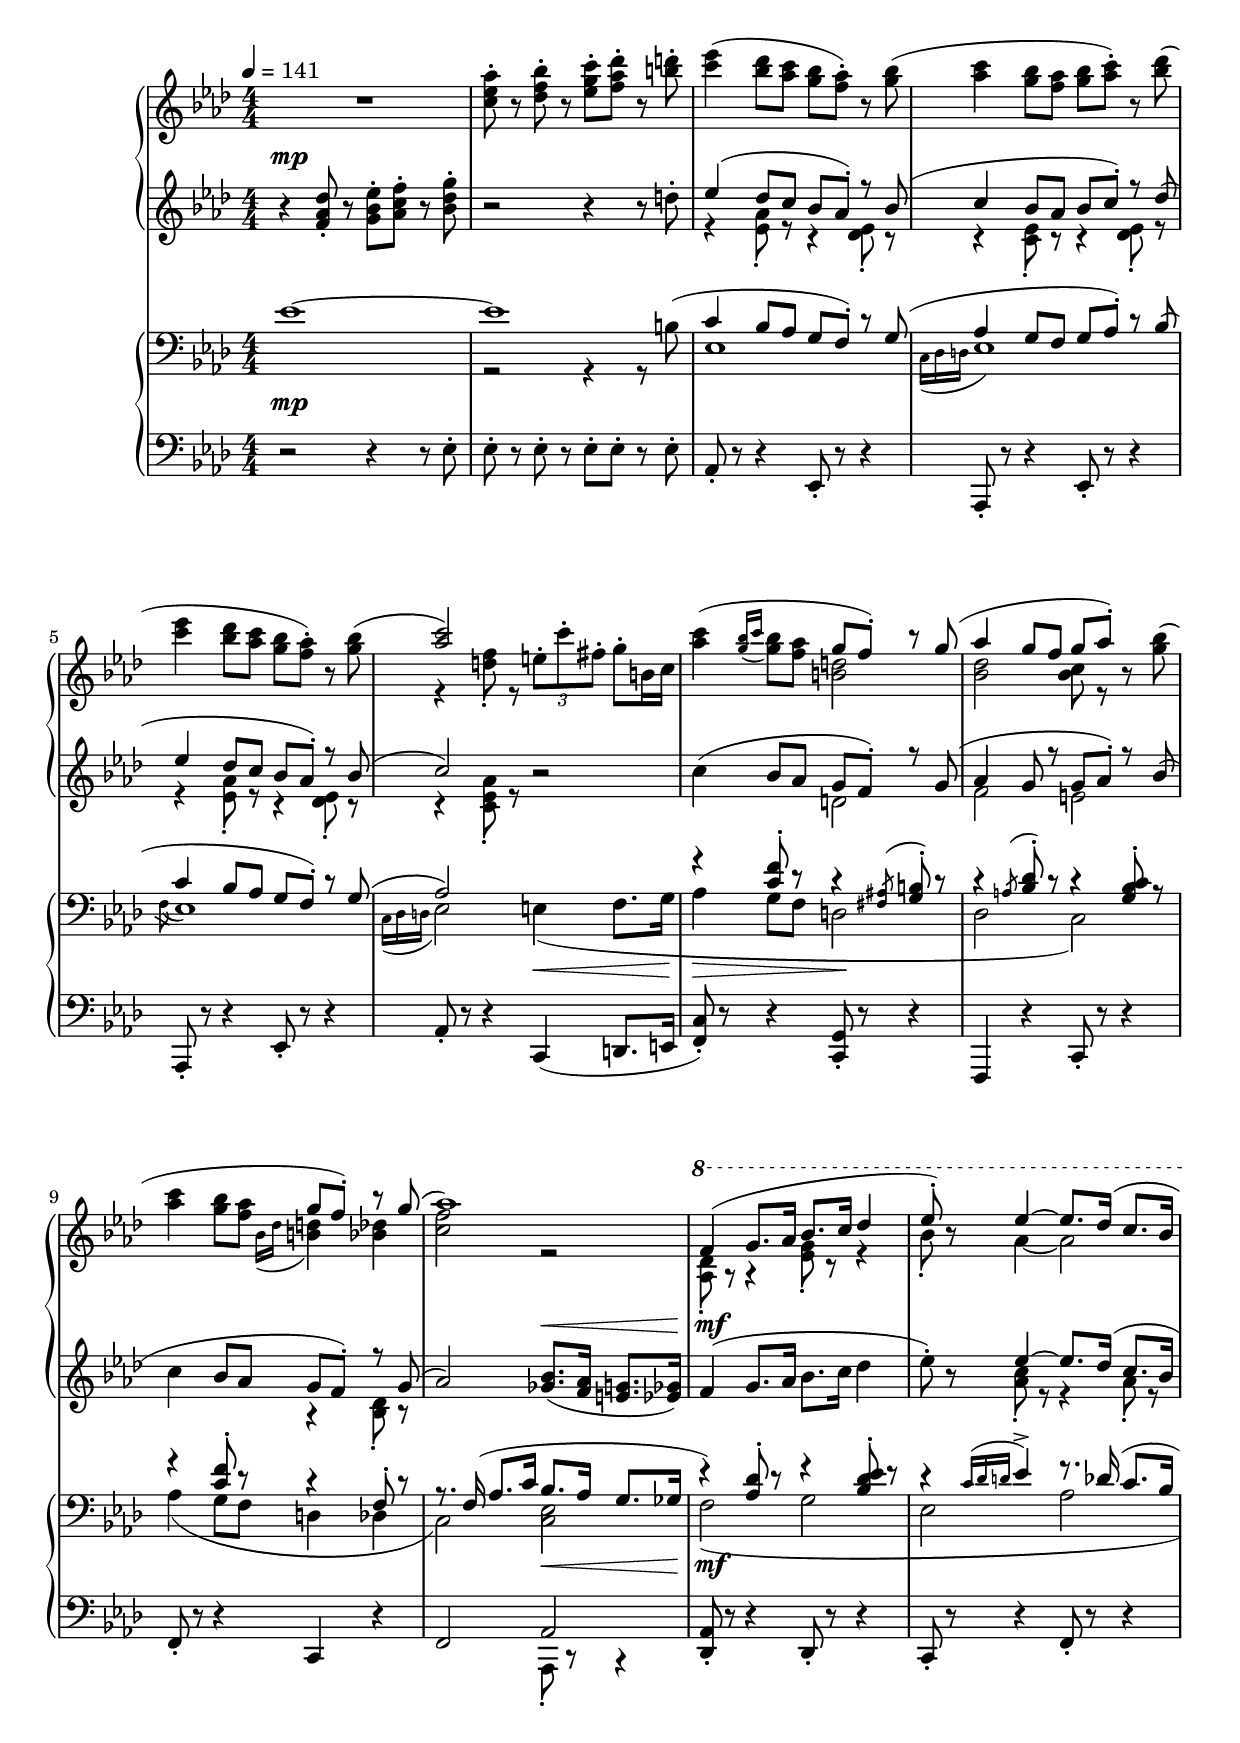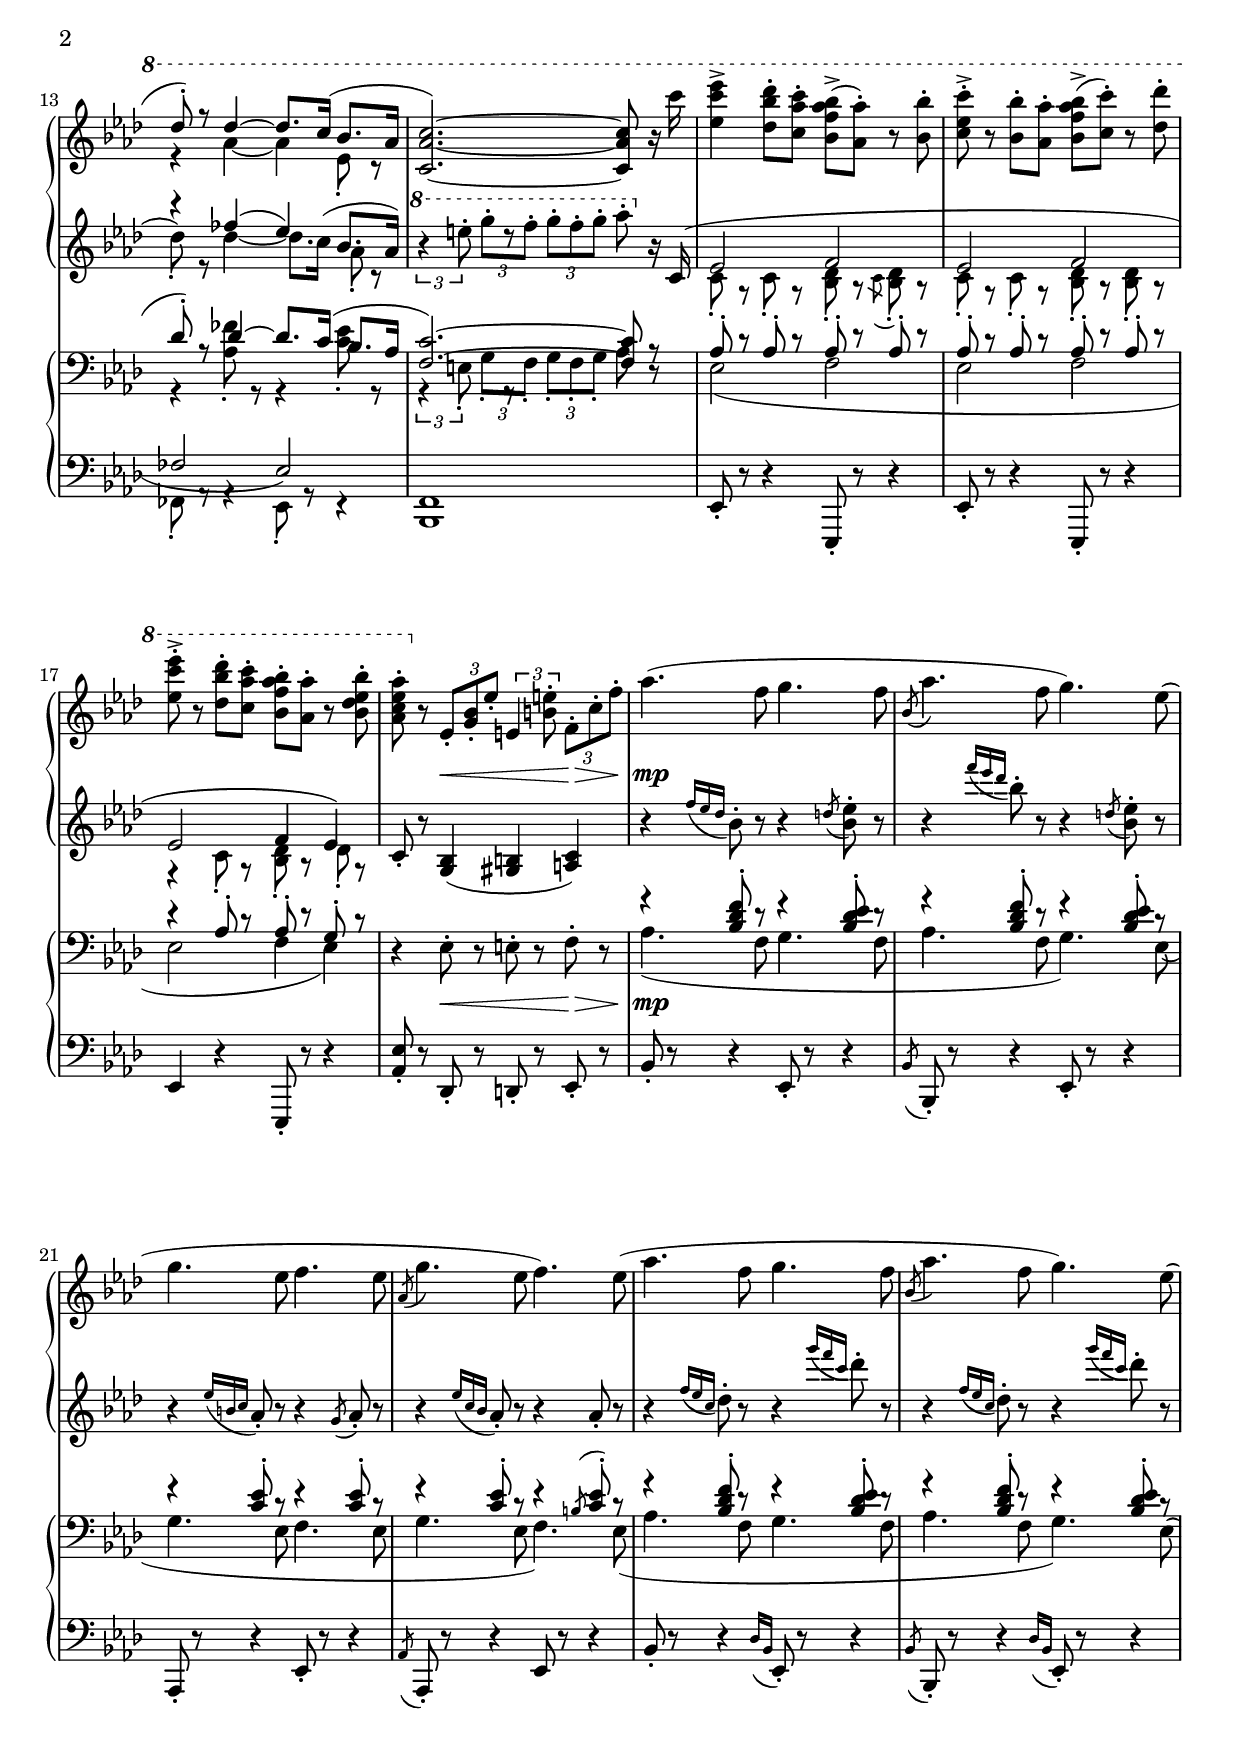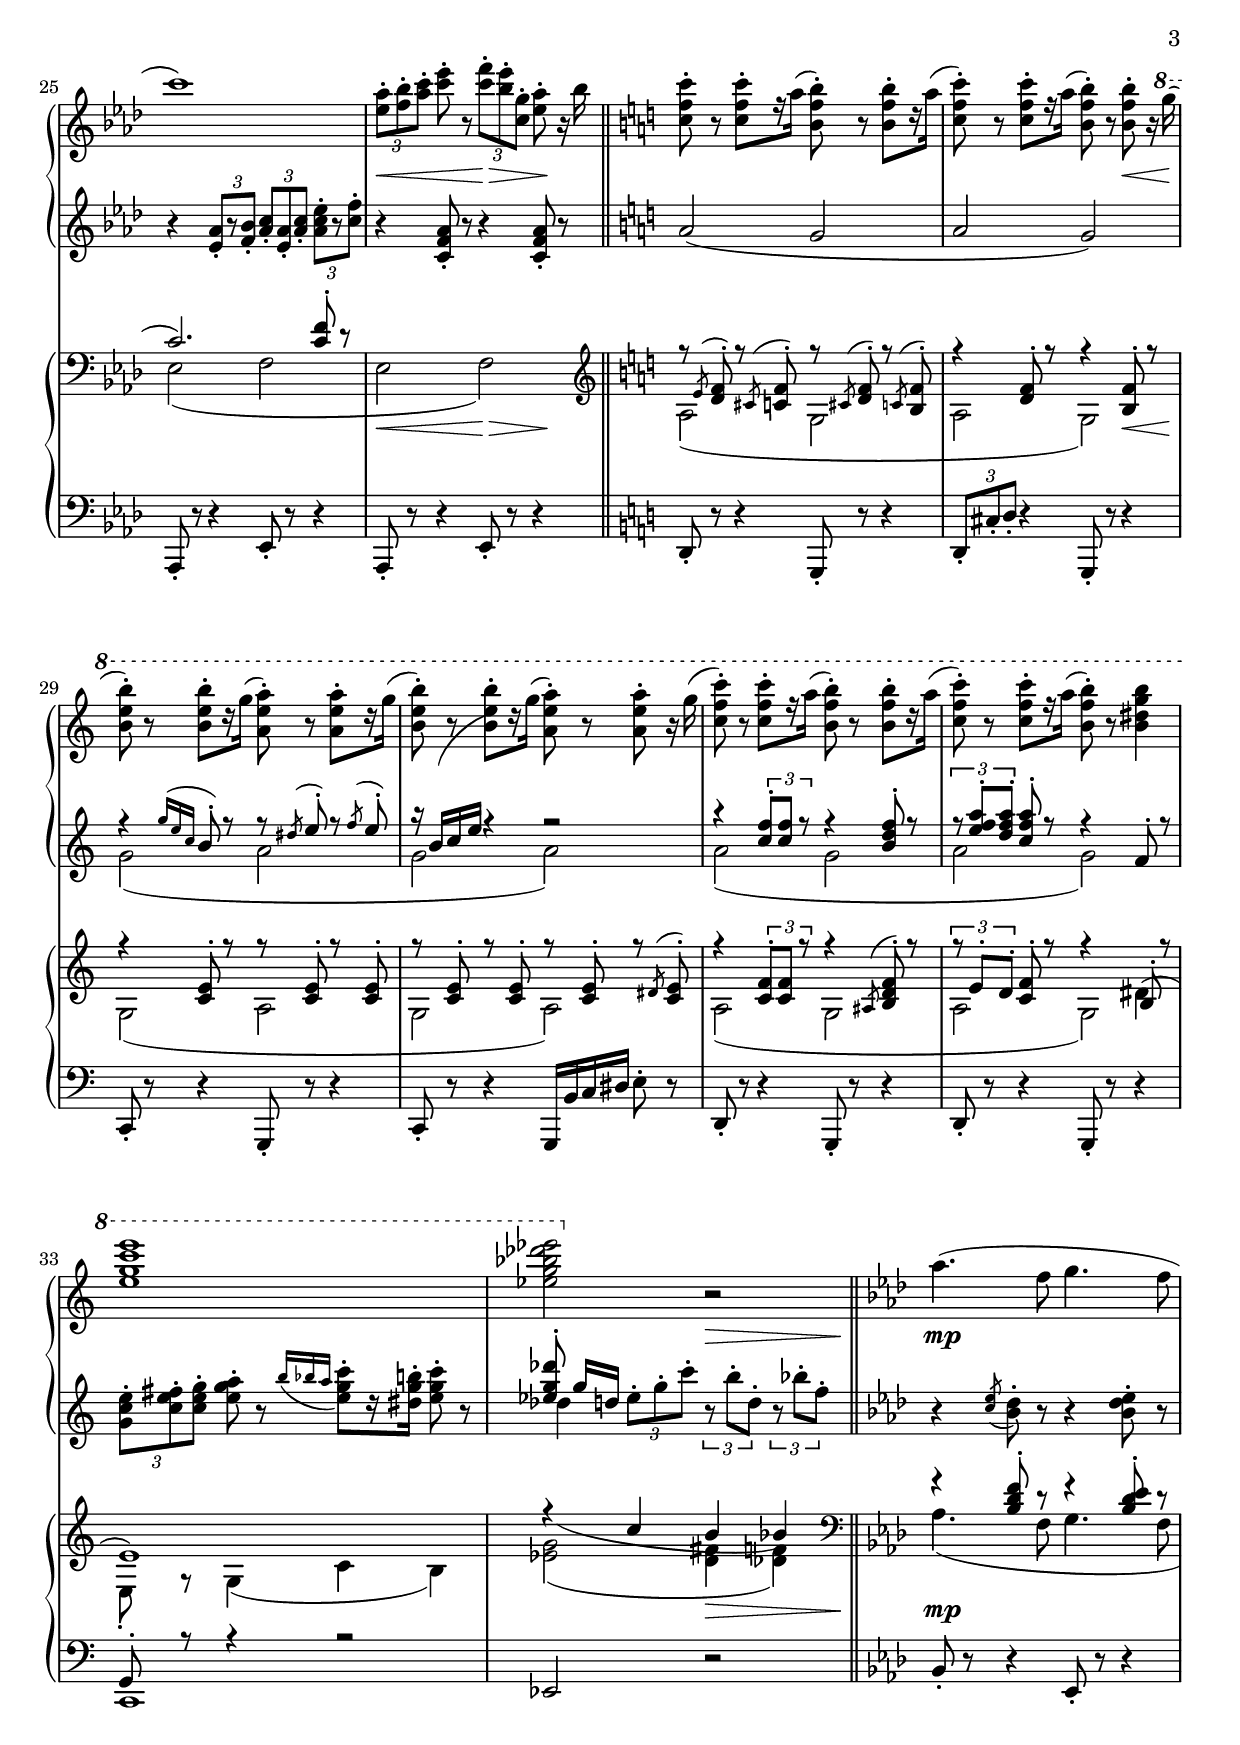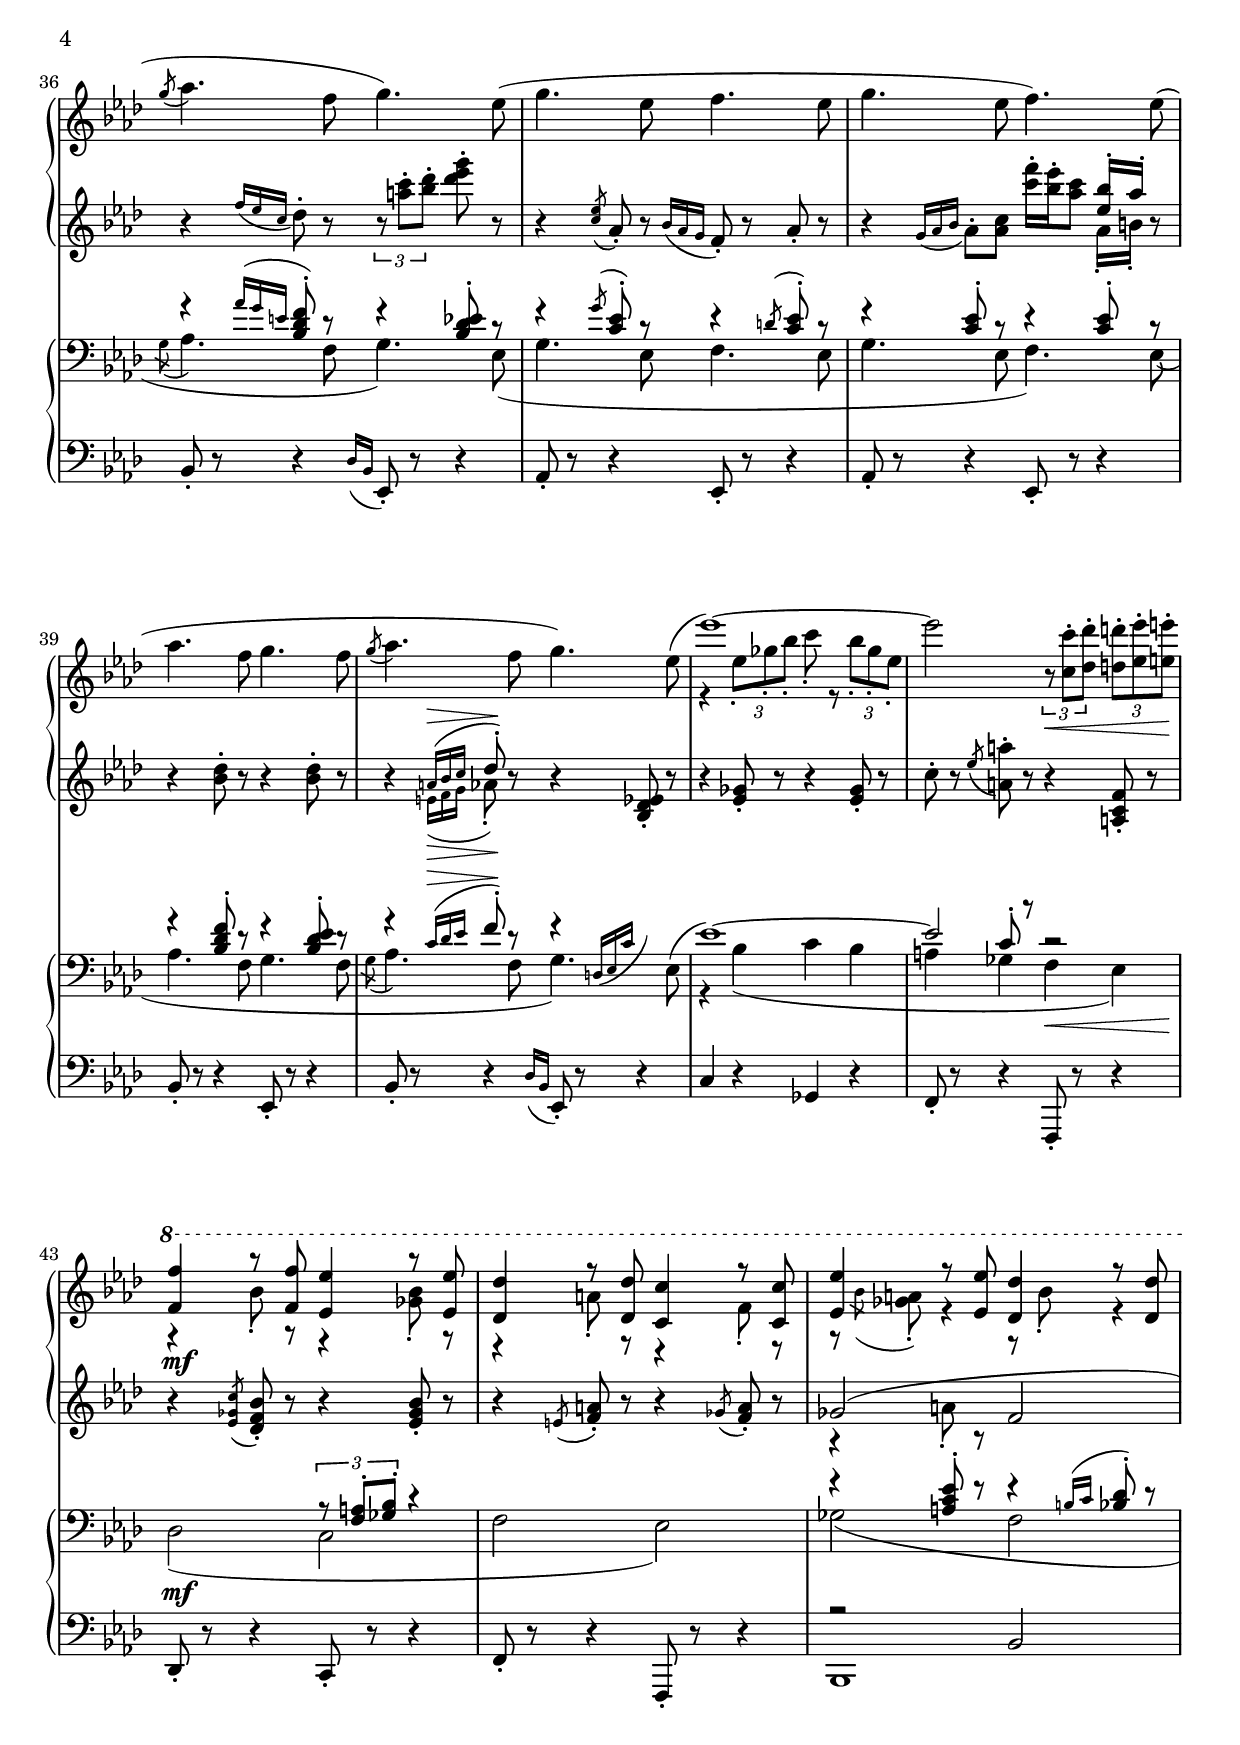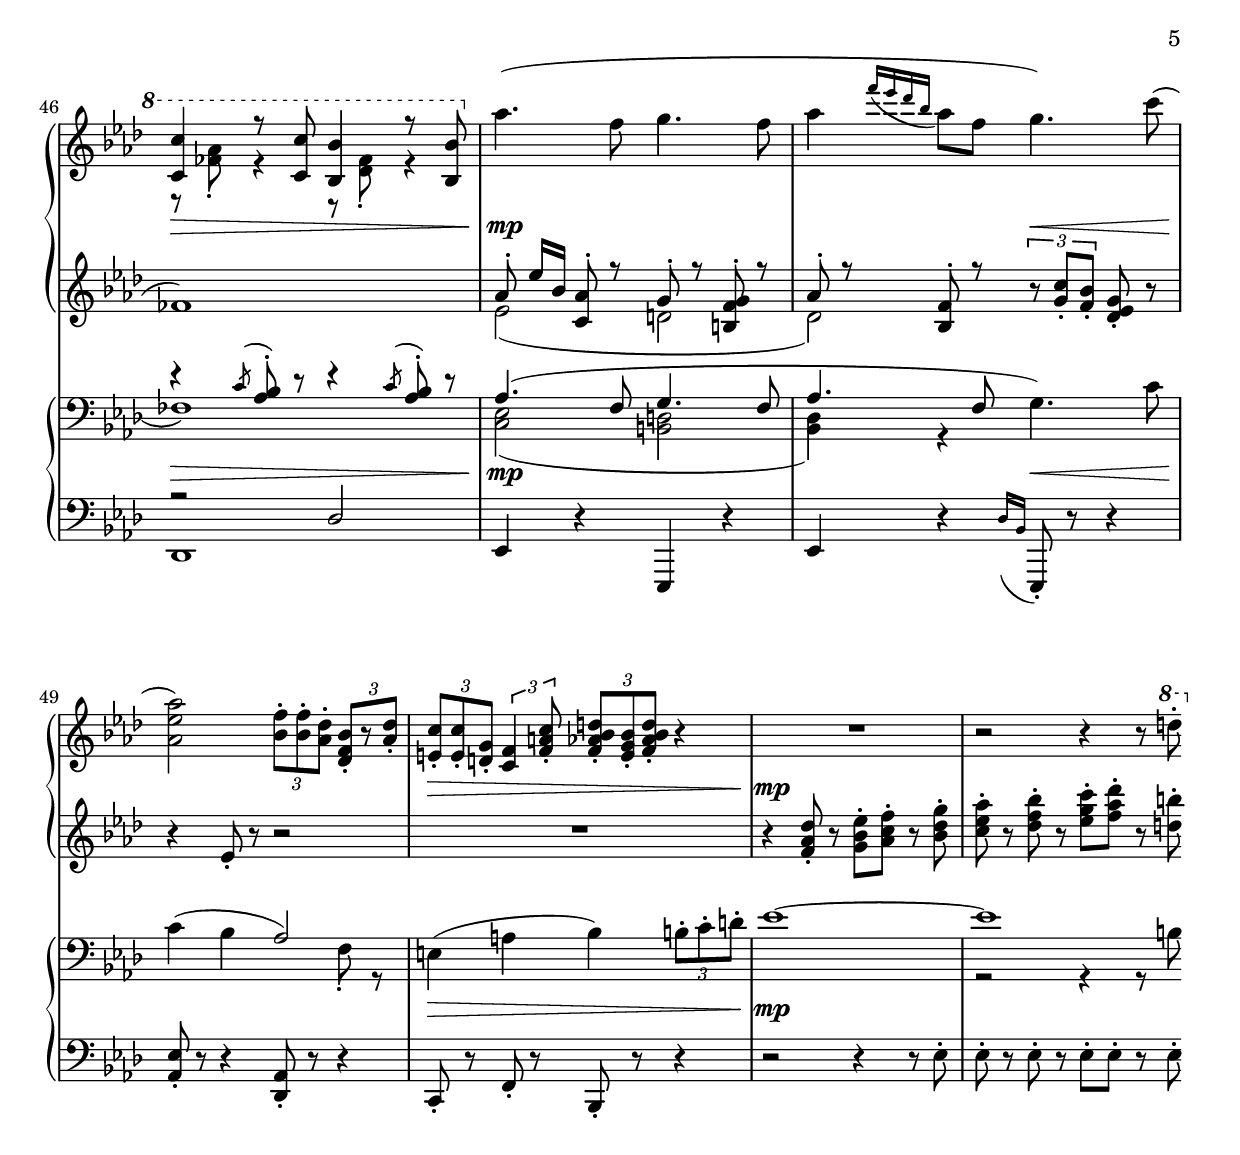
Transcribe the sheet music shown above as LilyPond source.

\version "2.19.57"

\include "stylesheet.ily"

cll = \change Staff = "ll"
clr = \change Staff = "lr"
crl = \change Staff = "rl"
crr = \change Staff = "rr"

%{\header {
  title = "二人でお茶を"
  subtitle = \markup { \center-column { \normal-text \italic "from Kemono Friends episode 12" \bold \italic "Faithful copy for 4 hands" } }
  composer = "Original by Vincent Youmans"
  revision = "Revision 1"
  date = "2017/4/14"
}%}

\paper {
  %page-count = 8
  %system-count = 26
  %max-systems-per-page = 3
}

global = {
  \key aes \major
  \time 4/4
  \tempo 4 = 141

  s1*26
  \bar "||"

  s1*8
  \bar "||"

  s1*42
  \bar "|."
}

rr = << \global \relative c'' {
  %\set Score.skipTypesetting = ##t
  R1 | <c ees aes>8-. r <des f bes>8-. r <ees g c>-. <f aes des>-. r <b d>-. |

  <c ees>4( <bes des>8 <aes c> <g bes> <f aes>-.) r <g bes>( |
  <aes c>4 <g bes>8 <f aes> <g bes> <aes c>-.) r <bes des>( |
  <c ees>4 <bes des>8 <aes c> <g bes> <f aes>-.) r <g bes>( |
  << { \voiceOne <aes c>2)  } \new Voice { \voiceTwo r4 <d, f>8-. r } >> \oneVoice \tuplet 3/2 { e8-. c'-. fis,-. } g-. b,16 c |

  << {
    <aes' c>4( \acciaccatura { <g bes>16 c } <g bes>8 <f aes> \voiceOne g f-.) r g( |
    aes4 g8 f g aes-.) \oneVoice r <g bes>( |
    <aes c>4 <g bes>8 <f aes> \voiceOne g f-.) r g( |
    aes1) |
     } \new Voice {
    \voiceTwo s2 <b, d> | <bes des> <bes c>8 r s4 | s2 \acciaccatura { bes16 des } <b d>4 <bes des> | <c f>2 r2 |
  } >> \oneVoice

  << { \voiceOne \ottava 1 f4( g8. aes16 bes8. c16 des4 |
       ees8-.) \oneVoice r \voiceOne ees4 ~ ees8. des16( c8. bes16 |
       des8-.) r des4 ~ des8. c16( bes8. aes16 |
     } \new Voice {
       \voiceTwo <aes, des>8-. r r4 <ees' g>8-. r r4 | bes'8-. s aes4 ~ aes2 |
       r4 aes ~ aes ees8-. r |
  } >> \oneVoice
  <c aes' c>2.) ~ q8 r16 c''


  <ees, c' ees>4-> <des bes' des>8-. <c aes' c>-. <bes f' aes bes>->( <aes aes'>-.) r <bes bes'>-. |
  <c ees c'>8->-. r <bes bes'>-. <aes aes'>-. <bes f' aes bes>->( <c c'>-.) r <des des'>-. |
  <ees c' ees>8->-. r <des bes' des>-. <c aes' c>-. <bes f' aes bes>-. <aes aes'>-. r <bes des ees bes'>-. |
  <aes c ees aes>8-. \ottava 0 r \tuplet 3/2 { ees,8-. <g bes>-. ees'-. } \tuplet 3/2 { e,4 <b' e>8-. } \tuplet 3/2 { f8-. c'-. f-. }

  aes4.( f8 g4. f8 | \acciaccatura bes,8 aes'4. f8 g4.) ees8( | g4. ees8 f4. ees8 | \acciaccatura aes,8 g'4. ees8 f4.) ees8( |

  aes4. f8 g4. f8 | \acciaccatura bes,8 aes'4. f8 g4.) ees8( |
  c'1) | \tuplet 3/2 { <ees, aes>8-. <f bes>-. <aes c>-. } <c ees>8-. r \tuplet 3/2 { <c f>8-. <bes ees>-. <c, g'>-. } <ees aes>8-. r16 bes' |

  \key c \major
  <c, f c'>8-. r q-.[ r16 a']( <b, f' b>8-.) r q-.[ r16 a']( |
  <c, f c'>8-.) r q-.[ r16 a']( <b, f' b>8-.) r q-. r16 \ottava 1 g''( |
  <b, e b'>8-.) r q-.[ r16 g']( <a, e' a>8-.) r q-.[ r16 g']( |
  <b, e b'>8-.) r q-.[ r16 g']( <a, e' a>8-.) r q-. r16 g'( |

  <c, f c'>8-.) r q-.[ r16 a']( <b, f' b>8-.) r q-.[ r16 a']( |
  <c, f c'>8-.) r q-.[ r16 a']( <b, f' b>8-.) r <b dis g b>4
  <e g c e>1 | <ees g bes des ees>2 \ottava 0 r2 |

  \key aes \major
  aes,4.( f8 g4. f8 \acciaccatura g | aes4. f8 g4.) ees8( |
  g4. ees8 f4. ees8 | g4. ees8 f4.) ees8( |

  aes4. f8 g4. f8 \acciaccatura g | aes4. f8 g4.) ees8( |
  << { \voiceOne ees'1) ~ | \oneVoice ees2 } \new Voice {
    \voiceTwo r4 \tuplet 3/2 { ees,8-. ges-. bes-. } c8-. r \tuplet 3/2 { bes8-. ges-. ees-. } |
  } >>
  \tuplet 3/2 { r8 <c c'>-. <des des'>-. } \tuplet 3/2 { <d d'>-. <ees ees'>-. <e e'>-. } |

  %\set Score.skipTypesetting = ##f
  \ottava 1
  << {
    \voiceOne
    <f f'>4 r8 q <ees ees'>4 r8 q | <des des'>4 r8 q <c c'>4 r8 q |
    <ees ees'>4 r8 q <des des'>4 r8 q | <c c'>4 r8 q <bes bes'>4 r8 q |
     } \new Voice {
    \voiceTwo
    r4 bes'8-. r r4 <ges bes>8-. r | r4 a8-. r r4 f8-. r |
    r8 \acciaccatura bes <ges a>-. r4 r8 bes8-. r4 | r8 <fes aes>-. r4 r8 <des fes>-. r4 |
  } >>
  \ottava 0 \oneVoice

  aes'4.( f8 g4. f8 | aes4 \acciaccatura { f'16 ees des bes } aes8 f g4.) c8( |
  <aes, ees' aes>2) \tuplet 3/2 { <bes f'>8-. q-. <aes des>-. } \tuplet 3/2 { <des, f bes>-.[ r <aes' des>-.] } |
  \tuplet 3/2 { <e c'>-. q-. <d g>-. } \tuplet 3/2 { <c f>4 <f a c>8-. } \tuplet 3/2 { <f aes bes d>8-. <e g bes>-. <f aes bes d>-. } r4 |

  R1 | r2 r4 r8 \ottava 1 d''8-. |
  \set Score.skipTypesetting = ##t

  \ottava 2
  ees'''4( <bes des>8 <aes c> <g bes> <f aes>-.) r <g bes>( |
  <aes c>4 <g bes>8 <f aes> <g bes> <aes c>-.) r <bes des>( |
  <c ees>4 <bes des>8 <aes c> <g bes> <f aes>-.) r <g bes>( |
  <c, c'>4) r e8. aes16 g8-. a,16[ b] |

  <c aes' c>4( \acciaccatura { bes'16 c } <g bes>8 <f aes> <d g> f-.) r g( |
  aes4 g8 f g aes8-.) \ottava 1 r <g, bes>( |
  <aes c>4 <g bes>8 <f aes> g f des g |
  f4) \ottava 0 r r2 |

  << { \voiceOne r4 \ottava 1 g8.( aes16 bes8. c16 des4 |
          <bes ees>8-.) \oneVoice r \voiceOne ees4 r8. des16( c8. bes16 |
        } \new Voice { \voiceTwo r2 <ees, g>8-. s s4 | s aes4 r4 aes8-. r } >> \oneVoice
  des8-.) r des4 ~ des8. c16( <ees, bes'>8. aes16
  <c, c'>2.->) r8. c''16 ~ |

  <ees, aes c ees>4-> <des bes' des>8-. <c aes' c>-. <bes g' bes>->( <aes f' aes>-.) r <bes bes'>-. |
  <c ees aes c>4-> <bes bes'>8-. <aes aes'>-. <bes des f bes>->( <c c'>-.) r <des des'>-. |
  <ees aes c ees>4-> <des bes' des>8-. <c aes' c>-. <bes g' bes>-. <aes aes'>-. r <bes des ees bes'>-. |
  <aes c ees aes>4 r r \tuplet 3/2 { r8 <ees ees'>-. <e e'>-. }

  \ottava 1
  f'4. f8 ees4. ees8 | des4. des8 c4. c8 |
  ees4. ees8 des4. des8  | c4. c8 bes4. bes8 | \ottava 0

  aes4.( f8 g4. f16 g | aes4. f8 g4.) c8 |
  <aes c ees>8 r r4 r2 | \tuplet 3/2 { r4 \ottava 1 ees'8-. } \tuplet 3/2 { <ees, g ees'>8-.-> <d d'>-. <ees ees'>-. } <aes c ees aes>->\arpeggio \ottava 0 r r4

} >>

rl = << \global \relative c' {
  r4 <f aes des>8-. r <g bes ees>-. <aes c f>-. r <bes des g>-. | r2 r4 r8 d-. |

  << {
    \voiceOne ees4( des8 c bes aes-.) r bes( | c4 bes8 aes bes c-.) r des(
    ees4 des8 c bes aes-.) r bes( | c2)
     } \new Voice {
    \voiceTwo r4 <ees, aes>8-. r r4 <des ees>8-. r | r4 <c ees>8-. r r4 <des ees>8-. r |
    r4 <ees aes>8-. r r4 <des ees>8-. r | r4 <c ees aes>8-. r
  } >> \oneVoice r2 |
  << {
    c'4^( bes8 aes \voiceOne g f-.) r g( | aes4 g8 r g aes-.) r bes( | \oneVoice c4 bes8 aes \voiceOne g f-.) r g( | \oneVoice aes2)
     } \new Voice {
    \voiceTwo s2 d,2 | f e | s2 r4 <bes des>8-. r |
  } >> \oneVoice
  <ges' bes>8.( <f aes>16 <e g>8. <ees ges>16) |

  << { f4( g8. aes16 bes8. c16 des4 | ees8-.) r \voiceOne ees4 ~ ees8. des16( c8. bes16 |
       \voiceTwo des8-.) r des4 ~ des8. c16^( \voiceOne bes8. aes16)
       \oneVoice \ottava 1 \tuplet 3/2 { r4 e''8-. } \tuplet 3/2 { g8-.[ r f-.] } \tuplet 3/2 { g-. f-. g-. } \oneVoice aes8-. \ottava 0 r16 c,,,^(
     } \new Voice {
       s1 | s4 \voiceTwo <aes' c>8-. r r4 aes8-. r | \voiceOne r4 fes'( ees) \voiceTwo aes,8-. r |
  } >>

  << {
    \voiceOne ees2( f | ees f | ees f4 ees) |
     } \new Voice {
    \voiceTwo c8-. r c-. r <bes des>8-. r \acciaccatura c q8-. r |
    c8-. r c-. r <bes des>8-. r q-. r | r4 c8-. r <bes des>8-. r des8-. r |
  } >> \oneVoice
  c8-. r <g bes>4 ( <gis b> <a c>) |

  r4 \acciaccatura { f''16 ees des } bes8-. r r4 \acciaccatura d8 <bes ees>8-. r |
  r4 \acciaccatura { f''16 ees des } bes8-. r r4 \acciaccatura d,8 <bes ees>8-. r |
  r4 \acciaccatura { ees16 b c } aes8-. r r4 \acciaccatura g8 aes-. r |
  r4 \acciaccatura { ees'16 c bes } aes8-. r r4 aes8-. r |

  r4 \acciaccatura { f'16 ees c } des8-. r r4 \acciaccatura { g'16 f c } des8-. r |
  r4 \acciaccatura { f,16 ees c } des8-. r r4 \acciaccatura { g'16 f c } des8-. r |
  r4 \tuplet 3/2 { <ees,, aes>8-.[ r <f bes>-.] } \tuplet 3/2 { <aes c>-. <ees aes>-. <aes c>-. } \tuplet 3/2 { <aes c ees>-.[ r <c f>-.] } |
  r4 <c, f aes>8-. r r4 q8-. r |

  \key c \major
  a'2( g | a g) |
  << { \voiceTwo g( a | g a) } \new Voice {
    \voiceOne r4 \acciaccatura { g'16 e c } b8-. r r \acciaccatura dis e-. r \acciaccatura f e-. |
    r16 b( c e \crr \hideNotes \once \override NoteColumn.ignore-collision = ##t b'8) \unHideNotes
  } \new Voice { s1 | s4 \voiceOne r4 r2 } >>

  << { \voiceTwo a,2( g | a g) } \new Voice {
    \voiceOne r4 \tuplet 3/2 { <c f>8-. q r } r4 <b d f>8-. r |
    \tuplet 3/2 { r <e f a>-. <d f a>-. } <c f a>-. r r4 f,8-. r
  } >> \oneVoice
  \tuplet 3/2 { <g c e>8-. <c e fis>-. <c e g>-. } <e g a>8-. r \acciaccatura { b'16 bes a } <e g c>8-.[ r16 <dis g b>-.] <e g c>8-.) r |
  << {
    \voiceOne <ees g des'>8-. g16[ d] \oneVoice \tuplet 3/2 { ees8-. g-. c-. } \tuplet 3/2 { r b-. d,-. } \tuplet 3/2 { r bes'-. f-. }
     } \new Voice {
    \voiceTwo des4( \clr \voiceOne c b bes)
  } >>

  \key aes \major
  r4 \acciaccatura <c ees>8 <bes des>-. r r4 <bes des ees>8-. r |
  r4 \acciaccatura { f'16 ees c } des8-. r \tuplet 3/2 { r8 <a' c>-. <bes des>-. } <des ees g>8-. r |
  r4 \acciaccatura <c, ees>8 aes-. r \acciaccatura { bes16 aes g } f8-. r aes-. r |
  r4 \acciaccatura { g16 aes bes } aes8-. <aes c> <c' f>16-. <bes ees>-. <aes c>8 << { <ees bes'>16-.[ aes-.] } \\ { aes,16-.[ b-.] } >> r8 |

  r4 <bes des>8-. r r4 <bes des>8-. r |
  r4 << { \acciaccatura { a16^\> bes c } des8-.\! } \\ { \acciaccatura { e,16_\> f g } aes8-.\! } >> r r4 \clr \acciaccatura { d,,16 ees c' } \crl <bes des ees>8-. r |
  r4 <ees ges>8-. r r4 q8-. r | c'8-. r \acciaccatura ees <a, a'>-. r r4 <a, c f>8-. r |

  r4 \acciaccatura <ees' ges c>8 <des f bes>-. r r4 <ees ges bes>8-. r |
  r4 \acciaccatura e8 <f a>-. r r4 \acciaccatura ges8 <f a>-. r |
  << { \voiceOne ges2( \oneVoice f | fes1) } \new Voice { \voiceTwo r4 a8-. r } >>

  << { aes8-. ees'16[ bes] <c, aes'>8-. r g'-. r <b, f' g>-. r | aes'8-. r <bes, f'>-. r } \\ { ees2( d | des) } >> \tuplet 3/2 { r8 <g c>-. <f bes>-. } <des ees g>-. r |
  r4 ees8-. r r2 | R1 |

  r4 <f aes des>8-. r <g bes ees>-. <aes c f>-. r <bes des g>-. |
  <c ees aes>8-. r <des f bes>-. r <ees g c>-. <f aes des>-. r <d b'>-. |

  \ottava 1
  <c ees>4( des8 c bes aes-.) r bes( | c4 bes8 aes bes c-.) r des( |
  ees4 des8 c bes aes-.) r bes |
  \tuplet 3/2 { c,8( des d } f-.) r e8. aes16 g8-. a,16[ b] |

  c4( bes'8 aes <b, g'> f'-.) r g( |
  <des aes'>4 g8 f <c g'> aes'-.) \ottava 0 r4 |
  r4 <c,, f>8-. r \acciaccatura { bes'16 des } <g, b d>8( f <des f> g |
  <f aes>4) r <ges bes>8.( <f aes>16 <e g>8. <ees ges>16 |

  <des f>4) \tuplet 3/2 { <aes des f aes>8-. <des f aes>4 }
  << { \voiceOne \shape #'((0 . -2) (-1 . 2) (0 . 0) (0 . 0)) Slur bes'8.( \crr \voiceTwo c16 des4 |
       ees8-.) \crl s
     } \new Voice {
       \voiceTwo r4 \oneVoice \tuplet 3/2 { <des, ees>8-. <des g>-. <f g bes>-. } r4
  } >>
  \oneVoice <aes c ees>4 << { \voiceOne r8. des16( c8. bes16 } \new Voice { \voiceTwo r4 <ees, aes>8-. r } >> \oneVoice
  des'8-.) r << { \voiceTwo des4 ~ des8. c16( bes8. aes16) } \new Voice { \voiceOne fes'4 ees r } >> \oneVoice
  \tuplet 3/2 { r4 \ottava 1 e'8( } \tuplet 3/2 { f8 g f } \tuplet 3/2 { g f g } aes8-.) \ottava 0 r16 c,,,( |

  ees16) f ees f ees8-. ees16[ g] f g f g f g f8-. | \acciaccatura bes, <aes c>8-.-> r q-. r << { f'2-> } \\ { \cll \acciaccatura { \oneVoice ees,,,8 } \crl \voiceTwo <aes'' c>8-.-> r <aes c>-. r } >> |
  ees'16 f ees f ees f ees e f g f e <des ees>8-. r |
  c4 \tuplet 3/2 { ees8-. <g bes>-. ees'-. } \tuplet 3/2 { e,8-. <gis b>-. e'-. } f,8-. r |

  f'4. f8 ees4. ees8 |
  << {
    r4 a8-. r r4 f8-. r | \voiceTwo r4 a,8-. r r4 bes8-. r \voiceOne | r8 <fes' aes>-. r4 r8 <des fes>-. r4 |
     } \\ {
    des4. des8 c4. c8 | \voiceOne ees4. ees8 des4. des8 \voiceTwo | c4. c8 bes4. bes8 |
  } >>

  << { aes8 ees'16[( bes] c8-.) r } \\ { ees,2 } >> d4 <b d f>8-. r | <des aes'>4 \acciaccatura { f''16 ees des bes } <bes,, des f>8-. r \tuplet 3/2 { r4 <f' bes>8( } <des ees g>-.) \noBeam c' |
  R1 | r4 <bes des>8-.-> r r2 |
} >>

rd = {
  s1*2\mp

  s1*4

  s1*3 s2 s\<

  s1*4\mf

  s1*3 s4 s\< s s\>

  s1*4\mp

  s1*3 s2\< s4\> s\!

  s1 s2. s4\< s1*2\!

  s1*3 s2 s\>

  s1*4\mp

  s1*3 s2 s\<

  s1*3\mf s1\>

  s1\mp s2 s\< s1\! s\>

  s1*2\mp

  s1*4

  s1*3 s2 s\<

  s1*4\mf

  s1*3 s4 s\< s s\>

  s1*3\mf s1\>

  s1\mp s2 s\< s1\! \tuplet 3/2 { s4 s8\f }
}

lr = << \global \relative c' {
  \clef bass
  << { \voiceTwo s1 | r2 r4 r8 b^( } \new Voice { \voiceOne ees1 ~ | ees } >> | \oneVoice

  << {
    \voiceOne c4 bes8 aes g f-.) r g( | aes4 g8 f g aes-.) r8 bes( |
    c4 bes8 aes g f-.) r g( | aes2)
     } \new Voice {
    \voiceTwo ees1 | \acciaccatura { c16 des d } ees1 | \acciaccatura f8 ees1 | \acciaccatura { c16 des d } ees2
  } >> \oneVoice e4_( f8. g16 |

  << { \voiceTwo aes4 g8 f d2 | des c) } \new Voice { \voiceOne r4 <c' f>8-. r r4 \acciaccatura <fis, ais>8 <g b>-. r | r4 \acciaccatura a8 <bes des>-. r r4 <g bes c>8-. r } >> |
  << { \voiceOne r4 <c f>8-. r r4 f,8-. r | r8. f16( aes8. c16 bes8. aes16 g8. ges16 } \new Voice { \oneVoice aes4_( g8 f d4 \voiceTwo des | c2) <ees c> } >>|

  << {  \voiceTwo f2)( g2 | ees aes \cll \voiceOne fes ees) } \new Voice {
    \voiceOne r4 <aes des>8-. r r4 <bes des ees>8-. r | r4 \acciaccatura { c16 des d } ees4-> r8. des16( c8. bes16 | des8-.) r des4 ~ des8. c16( bes8. aes16 | <f c'>2.) ~ q8 r |
  } \new Voice {
    s1 | s | \voiceTwo r4 <aes fes'>8-. r r4 <c ees>8-. r | \tuplet 3/2 { r4 e,8-. } \tuplet 3/2 { g8-.[ r f-.] } \tuplet 3/2 { g-. f-. g-. } \oneVoice aes8-. r
  } >> \oneVoice \clr

  << {
     \voiceOne aes8-. r aes-. r aes-. r aes-. r | aes-. r aes-. r aes-. r aes-. r | r4 aes8-. r aes-. r g-. r |
     \oneVoice r4 ees8-. r e-. r f-. r
     } \new Voice {
     \voiceTwo
     ees2( f | ees f | ees f4 ees) |
  } >>

  << {
    \voiceTwo
    aes4.( f8 g4. f8 | aes4. f8 g4.) ees8( | g4. ees8 f4. ees8 | g4. ees8 f4.) ees8( |
     } \new Voice {
    \voiceOne
    r4 <bes' des f>8-. r r4 <bes des ees>8-. r | r4 <bes des f>8-. r r4 <bes des ees>8-. r |
    r4 <c ees>8-. r r4 <c ees>8-. r | r4 <c ees>8-. r r4 \acciaccatura b8 <c ees>8-. r |
  } >>

  << {
    \voiceTwo aes4. f8 g4. f8 | aes4. f8 g4.) ees8^( |
    \voiceOne c'2.) <c f>8-. r |
     } \new Voice {
    \voiceOne r4 <bes des f>8-. r r4 <bes des ees>8-. r | r4 <bes des f>8-. r r4 <bes des ees>8-. r |
    \voiceTwo ees,2( f | \oneVoice ees f) |
  } >>

  \key c \major
  \clef treble
  << {
       r8 \acciaccatura e' <d f>-.) r \acciaccatura cis <c f>-. r \acciaccatura cis <d f>-. r \acciaccatura c <b f'>-. |
       r4 <d f>8-. r r4 <b f'>8-. r |
       r4 <c e>8-. r r q-. r q-. | r q-. r q-. r q-. r8 \acciaccatura dis <c e>8-. |
     } \\
     { a2( g2 | a2 g) | g( a | g a) } >>

  << {
       \voiceOne r4 \tuplet 3/2 { <c f>8-. q r } r4 \acciaccatura ais8 <b d f>8-. r | \tuplet 3/2 { r8 e-. d-. } <c f>-. r r4 b8-. r |
     } \new Voice {
       \voiceTwo a2( g | a g) |
       e8-. r g4( c b) | <ees g>2( <d fis>4 <des f>) |
     } \new Voice {
       s1 | s2. \voiceFour dis4^( |
       \voiceOne e1) | r4
  }>>

  \key aes \major
  \clef bass
  << {
    \voiceTwo
    aes,4.( f8 g4. f8 | \acciaccatura g aes4. f8 g4.) ees8( | g4. ees8 f4. ees8 | g4. ees8 f4.) ees8( |
     } \new Voice {
    \voiceOne
    r4 <bes' des f>8-. r r4 <bes des ees>8-. r | r4 \acciaccatura { aes'16 g e } <bes des f>8-. r r4 <bes des ees>8-. r |
    r4 \acciaccatura g'8 <c, ees>8-. r r4 \acciaccatura d8 <c ees>8-. r | r4 <c ees>8-. r r4 <c ees>8-. r |
  } >>

  << {
    \voiceTwo aes4. f8 g4. f8 | \acciaccatura g aes4. f8 g4.) s8 |
    r4 bes( c bes | a ges f ees) |
  } \new Voice {
    \voiceOne r4 <bes' des f>8-. r r4 <bes des ees>8-. r | r4 \acciaccatura { c16^\> des ees } f8-.\! r r4 s8 \voiceTwo ees,8^( | \voiceOne ees'1) ~  ees2
  } \new Voice {
    s1*3 | s4 \voiceOne c8-. r r2 |
  } >>

  << {
    \voiceOne s2 \tuplet 3/2 { r8 <f, a>-. <ges bes>-. } r4 | s1 |
    r4 <a c ees>8-. r r4 \acciaccatura { b16 c } <bes des>8-. r |
    r4 \acciaccatura c8 <aes bes>-. r r4 \acciaccatura c8 <aes bes>-. r |
     } \new Voice {
    \voiceTwo des,2( c | f ees) | ges( f | fes1) |
  } >>

  << { \voiceOne aes4.( f8 g4. f8 | aes4. f8 \oneVoice g4.) c8 } \new Voice { \voiceTwo <c, ees>2( <b d> | <bes des>4) r } >> |
  << { c'4( bes \voiceOne aes2) } \new Voice { s2. \voiceTwo f8-. r } >> \oneVoice e4( a bes) \tuplet 3/2 { b8-. c-. d-. }

  << { \voiceTwo s1 | r2 r4 r8 b^( } \new Voice { \voiceOne ees1 ~ | ees } >> | \oneVoice

  c16 ees c ees bes des aes c <g bes>8-.[ <f aes>-.] <des' ees>-. g,16[ bes] |
  aes ees' aes, ees' <g, c> ees' f, ees' g, ees' aes,8-. <des ees>-. r16 des |
  c des d f <bes, ees> des aes c g bes <f aes>8-. <des' ees>-. g,16[( <f bes>]
  ees4) <c' ees>8-. r e,4( f8. g16

  aes4 g8 f d16) d' f d \cll \acciaccatura { g,16 a } <g b> \clr d' \cll d, \clr d' |
  \cll f,16 \clr f' \cll f, \clr f' \cll f,16 \clr f' \cll f, \clr f'
  \cll c,16 \clr e' \cll c, \clr e' \cll c,16 \clr e' \cll c, \clr e' |
  aes,4( g8 f d4 <des f bes> | <c f>) aes'8.( c16 bes8. aes16 g8. ges16 |

  f4) r g2 | ees4 \acciaccatura { c'16 des d } ees4 << { \voiceOne r8. des16( c8. bes16 } \new Voice { \voiceTwo aes2 } >> |
  << { \voiceOne des8-.) r des4 ~ des8. c16( bes8. aes16 } \new Voice { \voiceTwo r4 <aes fes'>8-. r r4 <c ees>8-. r } >> \oneVoice |
  << { \voiceOne <f, c'>2.->) } \new Voice { \voiceTwo \tuplet 3/2 { r4 \slurUp e8( } \tuplet 3/2 { f8 g f } \tuplet 3/2 { g f g } \oneVoice aes8-.) r8 } >> \oneVoice |

  aes8-.-> r <aes c>-. r \cll \acciaccatura { ees,, } \clr <aes'' des>-.-> r \acciaccatura c <aes des>-. r |
  ees16 f ees f ees f ees e f g f g f g f d |
  ees4 <aes c>8-. r \cll \acciaccatura ees,,8 \clr f''4 ees | r4 <ees g bes>( <e gis b> <ees a c>) |

  \clef treble
  r4 \acciaccatura <ees' ges>8 <des f bes>8-. r \tuplet 3/2 { r8 <f, a>( <ges bes> } <ees' ges bes>8-.) r |
  r4 \acciaccatura e8 <f a>-. r r4 \acciaccatura ges8 <f a>-. r |
  \clef bass
  << { ges2( f | fes1) } \\ {
    ges,4 <a c ees>8-. r f4 \acciaccatura { bes16 b c } des8-. r |
    fes,4 \acciaccatura c'8 <fes, aes bes>8-. r r4 \acciaccatura c'8 <aes bes>-. r |
  } >> |

  << { \voiceTwo aes4.( f8 } \new Voice { \voiceOne r4 c'8-. r } >> \oneVoice g4. f16 g | aes4. f8 g4.) c8 |
  c8\arpeggio r <f, aes>8. <e bes'>16 << { c'8.\arpeggio ees16 } \\ ees,4\arpeggio >> <f aes bes f'>4 ~ |
  q ees'8-.-> r c8->\arpeggio r r4 |
} >>

ll = << \global \relative c {
  \clef bass
  r2 r4 r8 ees-. | ees8-. r ees-. r ees-. ees-. r ees-. |

  aes,8-. r r4 ees8-. r r4 | aes,8-. r r4 ees'8-. r r4 |
  aes,8-. r r4 ees'8-. r r4 | aes8-. r r4 c,( d8. e16 |

  <f c'>8-.) r r4 <c g'>8-. r r4 | f,4 r4 c'8-. r r4 |
  f8-. r r4 c4 r | f2 << aes \\ { aes,8-. r r4 } >>

  <des aes'>8-. r r4 des8-. r r4 | c8-. r r4 f8-. r r4 |
  \voiceTwo fes8-. r r4 ees8-. r r4 | <bes f'>1 | \oneVoice

  ees8-. r r4 ees,8-. r r4  | ees'8-. r r4 ees,8-. r r4 | ees'4 r ees,8-. r r4 | <aes' ees'>8-. r des,-. r d-. r ees-. r |

  bes'8-. r r4 ees,8-. r r4 | \acciaccatura bes'8 bes,-. r r4 ees8-. r r4 |
  aes,8-. r r4 ees'8-. r r4 | \acciaccatura aes8 aes,-. r r4 ees'8 r r4 |

  bes'8-. r r4 \acciaccatura { des16 bes } ees,8-. r r4 | \acciaccatura bes'8 bes,-. r r4 \acciaccatura { des'16 bes } ees,8-. r r4 |
  aes,8-. r r4 ees'8-. r r4 | aes,8-. r r4 ees'8-. r r4 |

  \key c \major
  d8-. r r4 g,8-. r r4 | \tuplet 3/2 { d'8-.  cis' -.d-. } r4 g,,8-. r r4 |
  c8-. r r4 g8-. r r4 | c8-. r r4 g16 b' c dis e8-. r |

  d,8-. r r4 g,8-. r r4 | d'8-. r r4 g,8-. r r4 | << { g'8-. r r4 r2 } \\ c,1 >> | ees2 r |

  \key aes \major
  bes'8-. r r4 ees,8-. r r4 | bes'8-. r r4 \acciaccatura { des16 bes } ees,8-. r r4 |
  aes8-. r r4 ees8-. r r4 | aes8-. r r4 ees8-. r r4 |

  bes'8-. r r4 ees,8-. r r4 | bes'8-. r r4 \acciaccatura { des16 bes } ees,8-. r r4 |
  c'4 r ges r | f8-. r r4 f,8-. r r4 |

  des'8-. r r4 c8-. r r4 | f8-. r r4 f,8-. r r4 |
  << { r2 bes' | r des } \\ { bes,1 | des } >>

  ees4 r ees, r | ees' r \acciaccatura { des'16 bes } ees,,8-. r r4 |
  <aes' ees'>8-. r r4 <des, aes'>8-. r r4 | c8-. r f-. r bes,-. r r4 |

  r2 r4 r8 ees'-. | ees-. r ees-. r ees-. ees-. r ees-. |

  <aes, ees'>4 r ees8-. r r4 | <aes ees'>4 r ees8-. r r4 |
  <aes ees'>4 r ees8-. r r4 | aes4 r c,4( d |
  f8-.) r r4 <c g'>8-. r \voiceTwo <g'' b>4 | f,8-. r \clr \voiceOne \acciaccatura a' <g bes>4 \cll \voiceTwo c,8-. r \clr \voiceOne \acciaccatura b' <g bes c>4 | \cll \oneVoice
  f,8-. r r4 c8-. r f-. r | f4 r <aes ees'>2

  <des, aes'>4 r des8-. r r4 | c8-. r r4 f8-. r r4 |
  << { fes'2 ees } \\ { fes,8-. r r4 ees8-. r r4 } >> | <bes bes'>1-> |

  <ees ees'>4-> r r2 | ees8-.-> r r4 r2 | ees4-> r r2 | <aes ees'>4\arpeggio r r2 |

  <des, des'>4 r <c c'> r | <f f'> r \acciaccatura { \slurUp \stemDown f,8 } \stemUp ees''4 r | \stemNeutral
  bes,2 bes' | des, des' |

  ees,2 <d b'> | <des bes'>4. r8 \acciaccatura { des'16 bes } ees,4 r |
  <aes ees'>8\arpeggio r des,4 aes'\arpeggio <f d'> ~ |
  q r <aes ees'>8->\arpeggio r r4
} >>

ld = {
  s1*2\mp

  s1*3 s2 s\<

  s\> s\! s1*2 s2 s\<

  s1*4\mf

  s1*3 s4 s\< s s\>

  s1*4\mp

  s1*3 s2\< s4\> s\!

  s1 s2. s4\< s1*2\!

  s1*3 s2 s\>

  s1*4\mp

  s1*3 s2 s\<

  s1*3\mf s1\>

  s1\mp s2 s\< s1\! s\>

  s1*2\mp

  s1*3 s2 s\<

  s\> s\! s1*2 s2 s\<

  s1*4\mf

  s1*3 s4 s\< s s\>

  s1*3\mf s1\>

  s1\mp s2 s\< s4\mf s2.\< s4 s4\f
}

pedal = {
}

\score {
  <<
    \new PianoStaff \with {
      connectArpeggios = ##t
    } <<
      \new Staff = "rr" \with {
        midiInstrument = "acoustic grand"
      } \rr
      \new Dynamics = "dynamics" \rd
      \new Staff = "rl" \with {
        midiInstrument = "acoustic grand"
      } \rl
    >>
    \new PianoStaff \with {
      connectArpeggios = ##t
    } <<
      \new Staff = "lr" \with {
        midiInstrument = "acoustic grand"
      } \lr
      \new Dynamics = "dynamics" \ld
      \new Staff = "ll" \with {
        midiInstrument = "acoustic grand"
      } \ll
      \new Dynamics = "pedal" \pedal
    >>
  >>
  \layout {}
  \midi {}
}